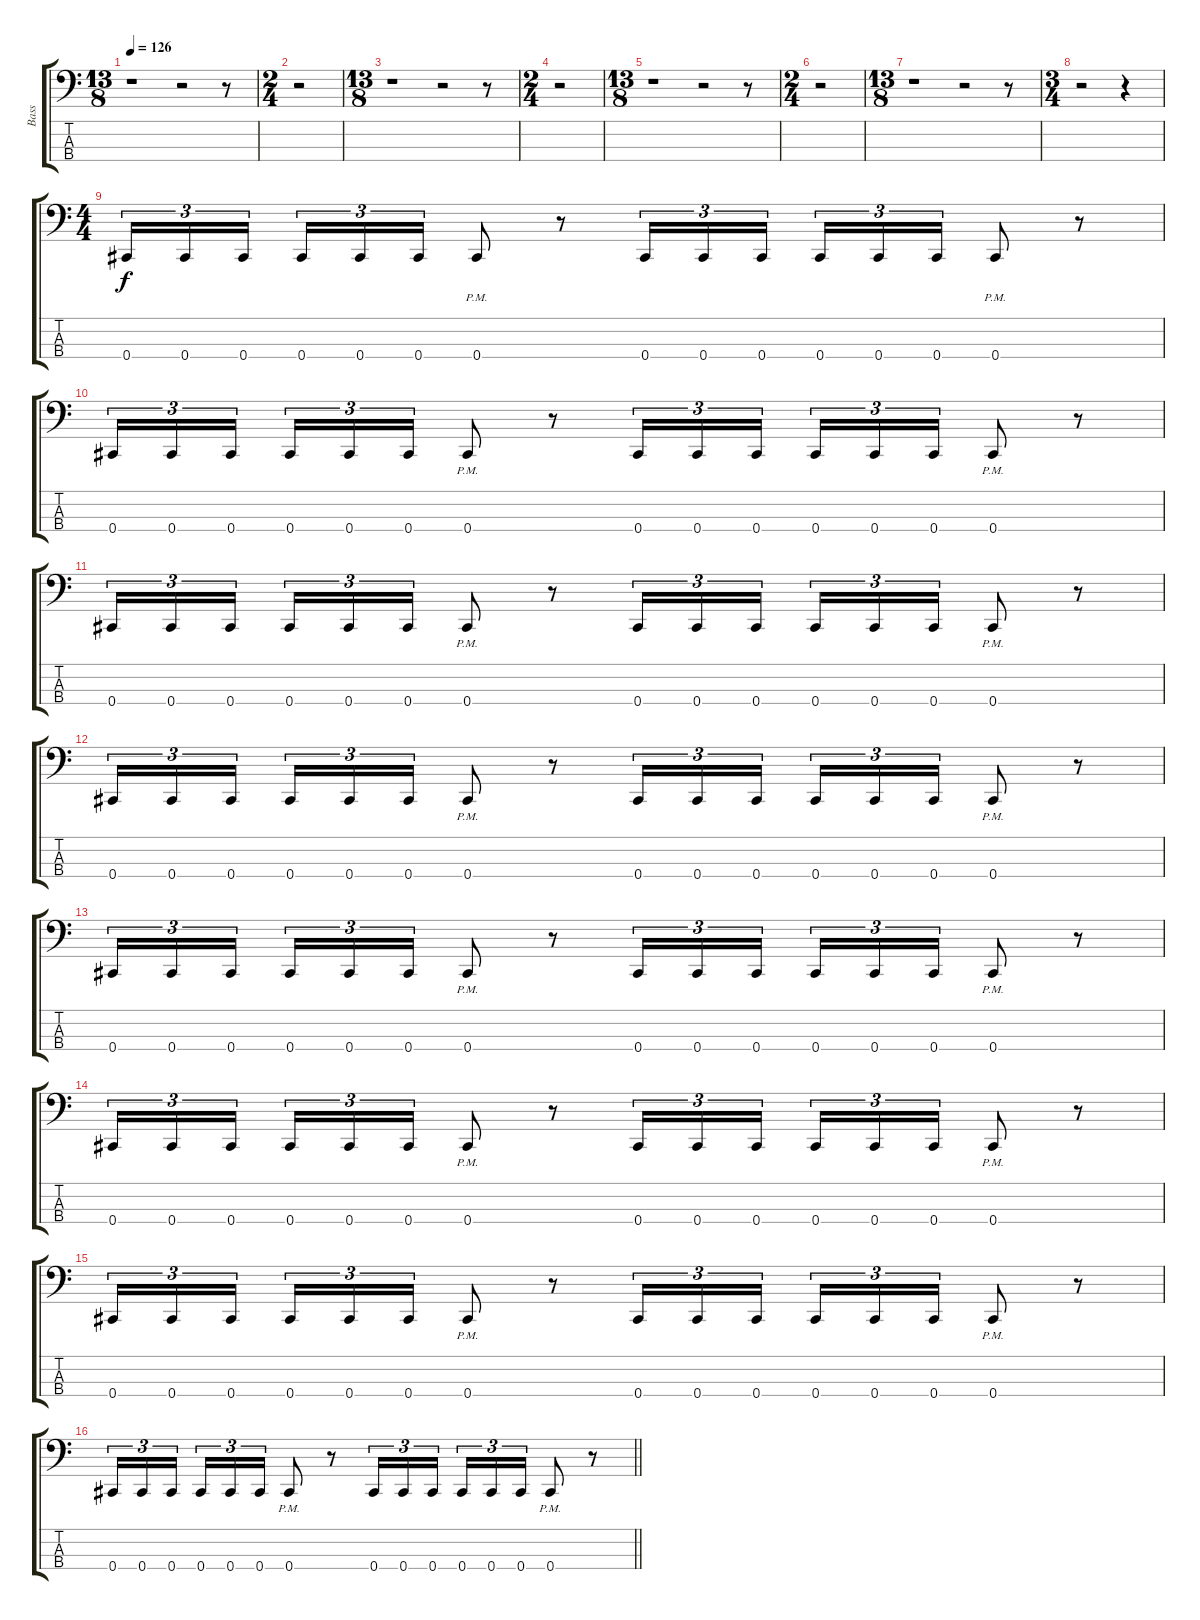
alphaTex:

\track ("Bass" "Bass") {instrument electricbassfinger}
\staff {score tabs}
\tuning (E2 B1 Gb1 Db1) {hide}
\ts (13 8)
\tempo 126
\clef f4
\ks c
r.1{dy f instrument electricbassfinger} r.2 r.8 |
\ts (2 4)
r.2 |
\ts (13 8)
r.1 r.2 r.8 |
\ts (2 4)
r.2 |
\ts (13 8)
r.1 r.2 r.8 |
\ts (2 4)
r.2 |
\ts (13 8)
r.1 r.2 r.8 |
\ts (3 4)
r.2 r.4 |
\ts (4 4)
0.4.16{tu (3 2)} 0.4.16{tu (3 2)} 0.4.16{tu (3 2) beam splitsecondary} 0.4.16{tu (3 2)} 0.4.16{tu (3 2)} 0.4.16{tu (3 2)} 0.4{pm}.8 r.8 0.4.16{tu (3 2)} 0.4.16{tu (3 2)} 0.4.16{tu (3 2) beam splitsecondary} 0.4.16{tu (3 2)} 0.4.16{tu (3 2)} 0.4.16{tu (3 2)} 0.4{pm}.8 r.8 |
0.4.16{tu (3 2)} 0.4.16{tu (3 2)} 0.4.16{tu (3 2) beam splitsecondary} 0.4.16{tu (3 2)} 0.4.16{tu (3 2)} 0.4.16{tu (3 2)} 0.4{pm}.8 r.8 0.4.16{tu (3 2)} 0.4.16{tu (3 2)} 0.4.16{tu (3 2) beam splitsecondary} 0.4.16{tu (3 2)} 0.4.16{tu (3 2)} 0.4.16{tu (3 2)} 0.4{pm}.8 r.8 |
0.4.16{tu (3 2)} 0.4.16{tu (3 2)} 0.4.16{tu (3 2) beam splitsecondary} 0.4.16{tu (3 2)} 0.4.16{tu (3 2)} 0.4.16{tu (3 2)} 0.4{pm}.8 r.8 0.4.16{tu (3 2)} 0.4.16{tu (3 2)} 0.4.16{tu (3 2) beam splitsecondary} 0.4.16{tu (3 2)} 0.4.16{tu (3 2)} 0.4.16{tu (3 2)} 0.4{pm}.8 r.8 |
0.4.16{tu (3 2)} 0.4.16{tu (3 2)} 0.4.16{tu (3 2) beam splitsecondary} 0.4.16{tu (3 2)} 0.4.16{tu (3 2)} 0.4.16{tu (3 2)} 0.4{pm}.8 r.8 0.4.16{tu (3 2)} 0.4.16{tu (3 2)} 0.4.16{tu (3 2) beam splitsecondary} 0.4.16{tu (3 2)} 0.4.16{tu (3 2)} 0.4.16{tu (3 2)} 0.4{pm}.8 r.8 |
0.4.16{tu (3 2)} 0.4.16{tu (3 2)} 0.4.16{tu (3 2) beam splitsecondary} 0.4.16{tu (3 2)} 0.4.16{tu (3 2)} 0.4.16{tu (3 2)} 0.4{pm}.8 r.8 0.4.16{tu (3 2)} 0.4.16{tu (3 2)} 0.4.16{tu (3 2) beam splitsecondary} 0.4.16{tu (3 2)} 0.4.16{tu (3 2)} 0.4.16{tu (3 2)} 0.4{pm}.8 r.8 |
0.4.16{tu (3 2)} 0.4.16{tu (3 2)} 0.4.16{tu (3 2) beam splitsecondary} 0.4.16{tu (3 2)} 0.4.16{tu (3 2)} 0.4.16{tu (3 2)} 0.4{pm}.8 r.8 0.4.16{tu (3 2)} 0.4.16{tu (3 2)} 0.4.16{tu (3 2) beam splitsecondary} 0.4.16{tu (3 2)} 0.4.16{tu (3 2)} 0.4.16{tu (3 2)} 0.4{pm}.8 r.8 |
0.4.16{tu (3 2)} 0.4.16{tu (3 2)} 0.4.16{tu (3 2) beam splitsecondary} 0.4.16{tu (3 2)} 0.4.16{tu (3 2)} 0.4.16{tu (3 2)} 0.4{pm}.8 r.8 0.4.16{tu (3 2)} 0.4.16{tu (3 2)} 0.4.16{tu (3 2) beam splitsecondary} 0.4.16{tu (3 2)} 0.4.16{tu (3 2)} 0.4.16{tu (3 2)} 0.4{pm}.8 r.8 |
\barLineRight lightlight
0.4.16{tu (3 2)} 0.4.16{tu (3 2)} 0.4.16{tu (3 2) beam splitsecondary} 0.4.16{tu (3 2)} 0.4.16{tu (3 2)} 0.4.16{tu (3 2)} 0.4{pm}.8 r.8 0.4.16{tu (3 2)} 0.4.16{tu (3 2)} 0.4.16{tu (3 2) beam splitsecondary} 0.4.16{tu (3 2)} 0.4.16{tu (3 2)} 0.4.16{tu (3 2)} 0.4{pm}.8 r.8
